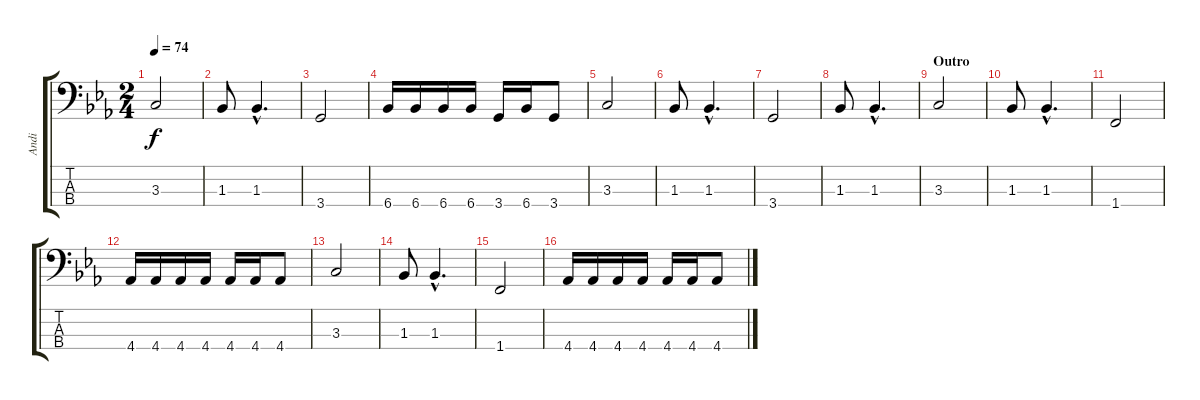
\track ("Andi" "Andi") {instrument electricbasspick}
\staff {score tabs}
\tuning (G2 D2 A1 E1) {hide}
\ts (2 4)
\tempo 74
\clef f4
\ks eb
3.3.2{dy f} |
1.3.8 1.3{hac}.4{d} |
3.4.2 |
6.4.16 6.4.16 6.4.16 6.4.16 3.4.16 6.4.16 3.4.8 |
3.3.2 |
1.3.8 1.3{hac}.4{d} |
3.4.2 |
1.3.8 1.3{hac}.4{d} |
\section ("" "Outro")
3.3.2 |
1.3.8 1.3{hac}.4{d} |
1.4.2 |
4.4.16 4.4.16 4.4.16 4.4.16 4.4.16 4.4.16 4.4.8 |
3.3.2 |
1.3.8 1.3{hac}.4{d} |
1.4.2 |
4.4.16 4.4.16 4.4.16 4.4.16 4.4.16 4.4.16 4.4.8
